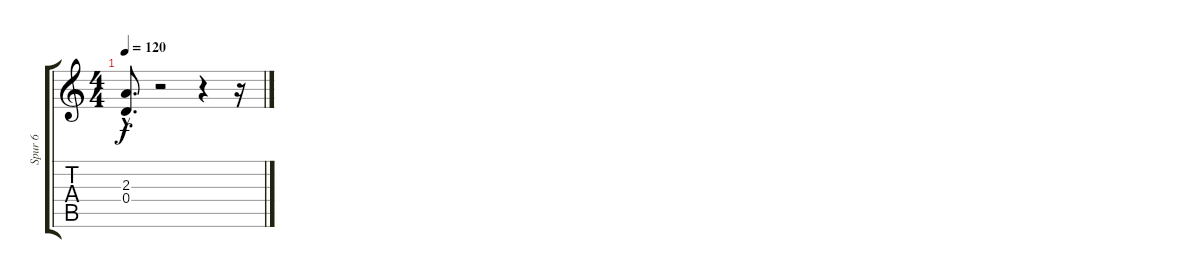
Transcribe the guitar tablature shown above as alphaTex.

\track ("Spur 6" "Spur 6") {instrument acousticguitarnylon}
\staff {score tabs}
\tuning (E4 B3 G3 D3 A2 E2) {hide}
\ts (4 4)
\tempo 120
\clef g2
\ks c
(2.3{hac t} 0.4{hac t}).8{d dy f} r.2 r.4 r.16
